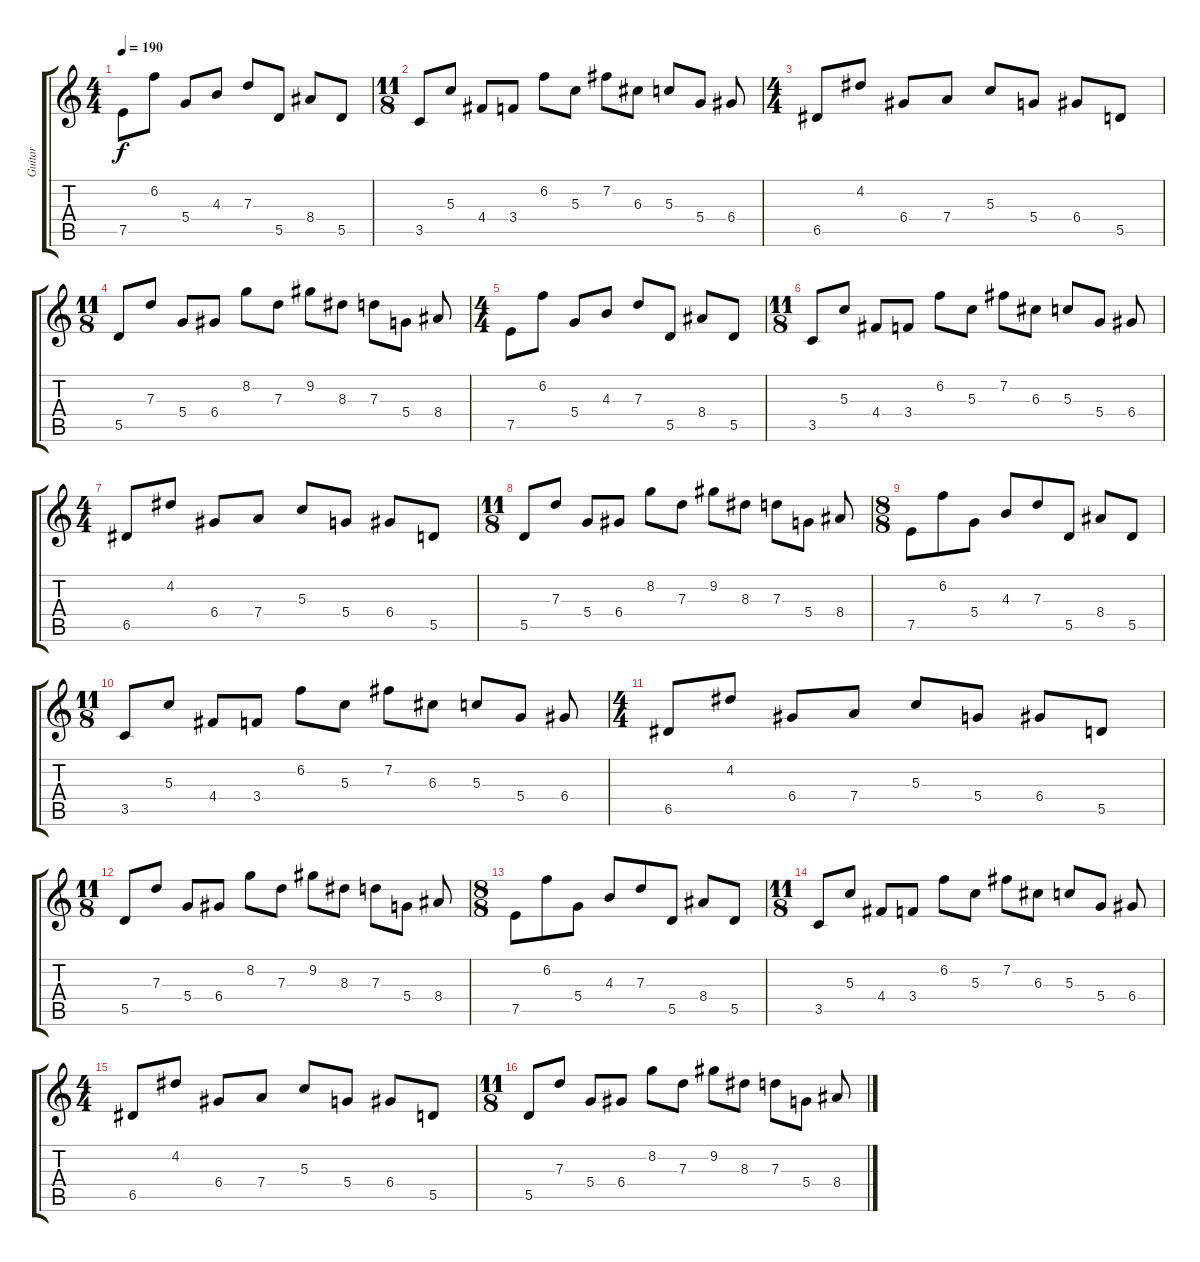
\track ("Guitar" "Guitar") {instrument distortionguitar}
\staff {score tabs}
\tuning (E4 B3 G3 D3 A2 E2) {hide}
\ts (4 4)
\tempo 190
\clef g2
\ks c
7.5.8{dy f} 6.2.8 5.4.8 4.3.8 7.3.8 5.5.8 8.4.8 5.5.8 |
\ts (11 8)
3.5.8 5.3.8 4.4.8 3.4.8 6.2.8 5.3.8 7.2.8 6.3.8 5.3.8 5.4.8 6.4.8 |
\ts (4 4)
6.5.8 4.2.8 6.4.8 7.4.8 5.3.8 5.4.8 6.4.8 5.5.8 |
\ts (11 8)
5.5.8 7.3.8 5.4.8 6.4.8 8.2.8 7.3.8 9.2.8 8.3.8 7.3.8 5.4.8 8.4.8 |
\ts (4 4)
7.5.8 6.2.8 5.4.8 4.3.8 7.3.8 5.5.8 8.4.8 5.5.8 |
\ts (11 8)
3.5.8 5.3.8 4.4.8 3.4.8 6.2.8 5.3.8 7.2.8 6.3.8 5.3.8 5.4.8 6.4.8 |
\ts (4 4)
6.5.8 4.2.8 6.4.8 7.4.8 5.3.8 5.4.8 6.4.8 5.5.8 |
\ts (11 8)
5.5.8 7.3.8 5.4.8 6.4.8 8.2.8 7.3.8 9.2.8 8.3.8 7.3.8 5.4.8 8.4.8 |
\ts (8 8)
7.5.8 6.2.8 5.4.8 4.3.8 7.3.8 5.5.8 8.4.8 5.5.8 |
\ts (11 8)
3.5.8 5.3.8 4.4.8 3.4.8 6.2.8 5.3.8 7.2.8 6.3.8 5.3.8 5.4.8 6.4.8 |
\ts (4 4)
6.5.8 4.2.8 6.4.8 7.4.8 5.3.8 5.4.8 6.4.8 5.5.8 |
\ts (11 8)
5.5.8 7.3.8 5.4.8 6.4.8 8.2.8 7.3.8 9.2.8 8.3.8 7.3.8 5.4.8 8.4.8 |
\ts (8 8)
7.5.8 6.2.8 5.4.8 4.3.8 7.3.8 5.5.8 8.4.8 5.5.8 |
\ts (11 8)
3.5.8 5.3.8 4.4.8 3.4.8 6.2.8 5.3.8 7.2.8 6.3.8 5.3.8 5.4.8 6.4.8 |
\ts (4 4)
6.5.8 4.2.8 6.4.8 7.4.8 5.3.8 5.4.8 6.4.8 5.5.8 |
\ts (11 8)
5.5.8 7.3.8 5.4.8 6.4.8 8.2.8 7.3.8 9.2.8 8.3.8 7.3.8 5.4.8 8.4.8
